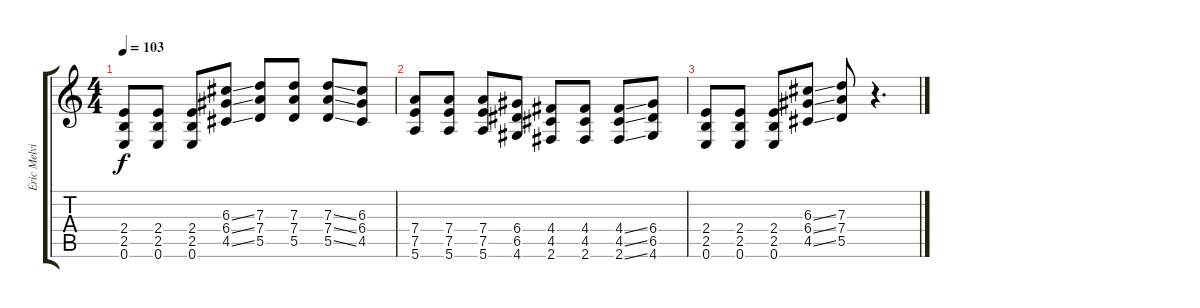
\track ("Eric Melvin" "Eric Melvi") {instrument distortionguitar}
\staff {score tabs}
\tuning (E4 B3 G3 D3 A2 E2) {hide}
\ts (4 4)
\tempo 103
\clef g2
\ks c
(2.4 2.5 0.6).8{dy f} (2.4 2.5 0.6).8 (2.4 2.5 0.6).8 (6.3{ss} 6.4{ss} 4.5{ss}).8 (7.3 7.4 5.5).8 (7.3 7.4 5.5).8 (7.3{ss} 7.4{ss} 5.5{ss}).8 (6.3 6.4 4.5).8 |
(7.4 7.5 5.6).8 (7.4 7.5 5.6).8 (7.4 7.5 5.6).8 (6.4 6.5 4.6).8 (4.4 4.5 2.6).8 (4.4 4.5 2.6).8 (4.4{ss} 4.5{ss} 2.6{ss}).8 (6.4 6.5 4.6).8 |
(2.4 2.5 0.6).8 (2.4 2.5 0.6).8 (2.4 2.5 0.6).8 (6.3{ss} 6.4{ss} 4.5{ss}).8 (7.3 7.4 5.5).8 r.4{d}
